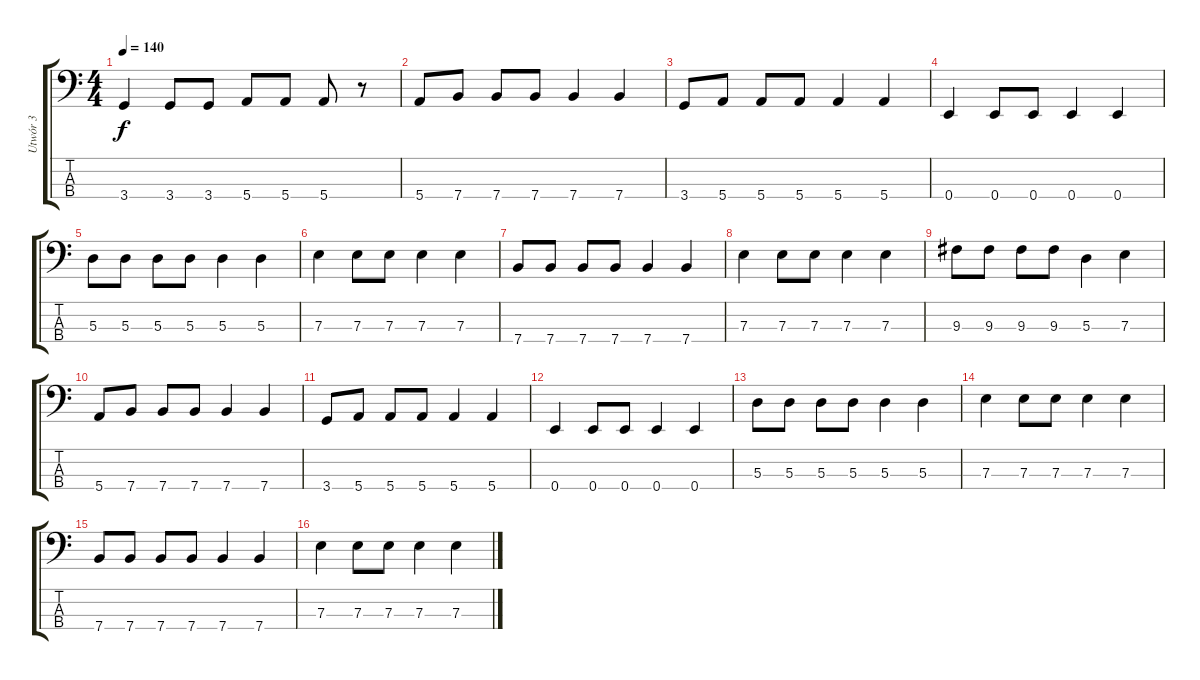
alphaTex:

\track ("Utwór 3" "Utwór 3") {instrument electricbassfinger}
\staff {score tabs}
\tuning (G2 D2 A1 E1) {hide}
\ts (4 4)
\tempo 140
\clef f4
\ks c
3.4.4{dy f} 3.4.8 3.4.8 5.4.8 5.4.8 5.4.8 r.8 |
5.4.8 7.4.8 7.4.8 7.4.8 7.4.4 7.4.4 |
3.4.8 5.4.8 5.4.8 5.4.8 5.4.4 5.4.4 |
0.4.4 0.4.8 0.4.8 0.4.4 0.4.4 |
5.3.8 5.3.8 5.3.8 5.3.8 5.3.4 5.3.4 |
7.3.4 7.3.8 7.3.8 7.3.4 7.3.4 |
7.4.8 7.4.8 7.4.8 7.4.8 7.4.4 7.4.4 |
7.3.4 7.3.8 7.3.8 7.3.4 7.3.4 |
9.3.8 9.3.8 9.3.8 9.3.8 5.3.4 7.3.4 |
5.4.8 7.4.8 7.4.8 7.4.8 7.4.4 7.4.4 |
3.4.8 5.4.8 5.4.8 5.4.8 5.4.4 5.4.4 |
0.4.4 0.4.8 0.4.8 0.4.4 0.4.4 |
5.3.8 5.3.8 5.3.8 5.3.8 5.3.4 5.3.4 |
7.3.4 7.3.8 7.3.8 7.3.4 7.3.4 |
7.4.8 7.4.8 7.4.8 7.4.8 7.4.4 7.4.4 |
7.3.4 7.3.8 7.3.8 7.3.4 7.3.4
